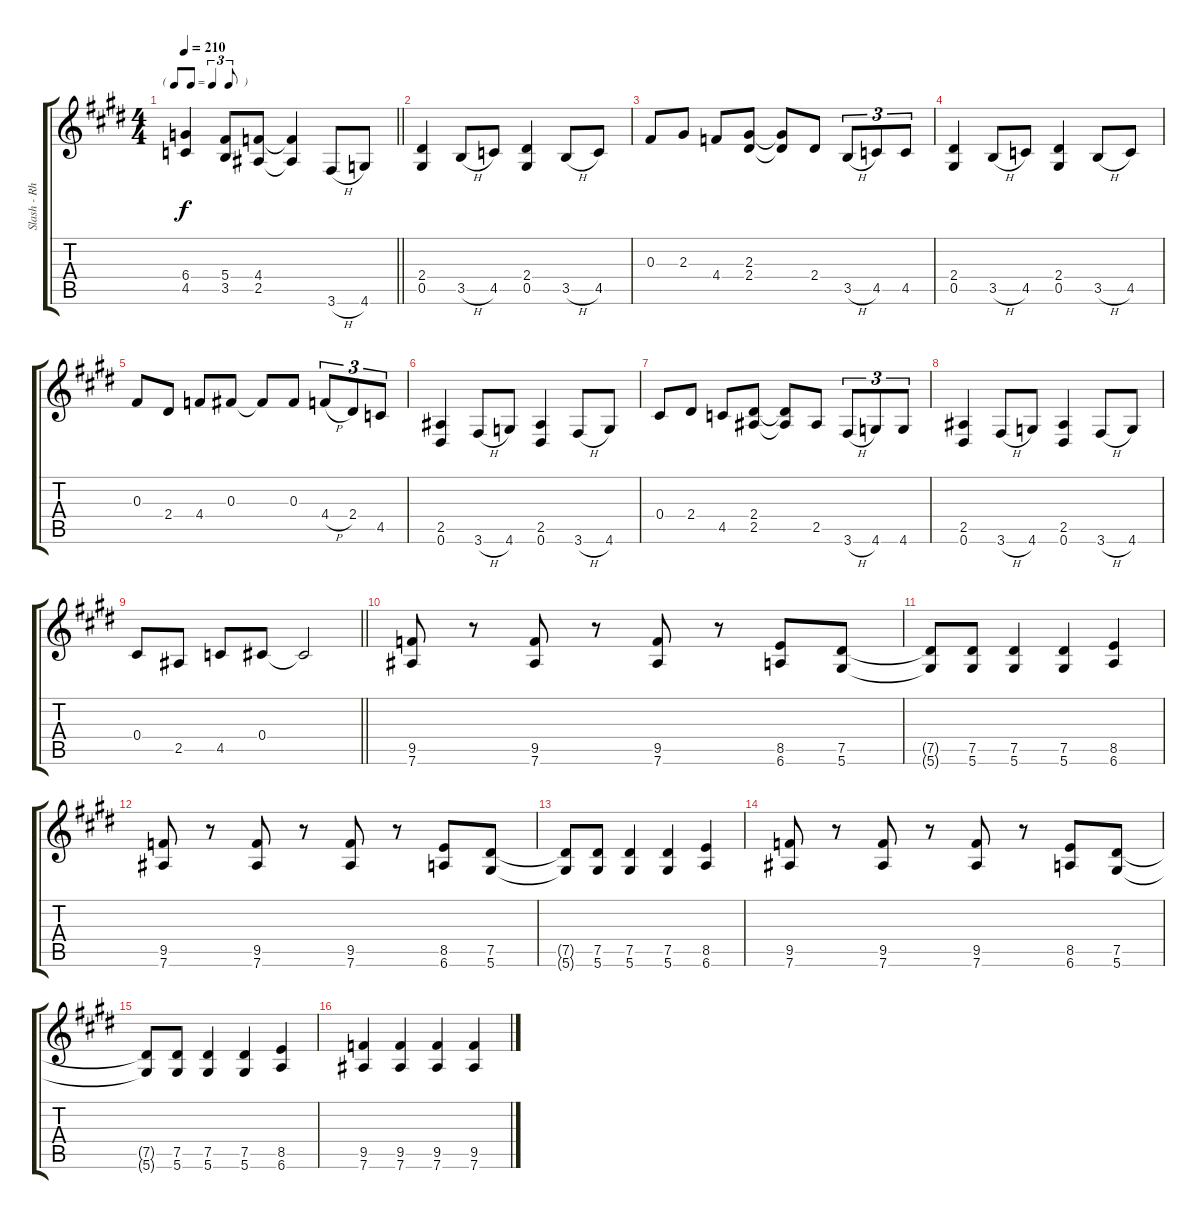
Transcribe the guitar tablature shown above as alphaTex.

\track ("Slash - Rhytm Guitar" "Slash - Rh") {instrument distortionguitar}
\staff {score tabs}
\tuning (Eb4 Bb3 Gb3 Db3 Ab2 Eb2) {hide}
\ts (4 4)
\tf triplet8th
\tempo 210
\clef g2
\barLineRight lightlight
\ks e
(6.4 4.5).4{dy f} (5.4 3.5).8 (4.4 2.5).8 (4.4{t} 2.5{t}).4 3.6{h}.8 4.6.8 |
(2.4 0.5).4 3.5{h}.8 4.5.8 (2.4 0.5).4 3.5{h}.8 4.5.8 |
0.3.8 2.3.8 4.4.8 (2.3 2.4).8 (2.3{t} 2.4{t}).8 2.4.8 3.5{h}.8{tu (3 2)} 4.5.8{tu (3 2)} 4.5.8{tu (3 2)} |
(2.4 0.5).4 3.5{h}.8 4.5.8 (2.4 0.5).4 3.5{h}.8 4.5.8 |
0.3.8 2.4.8 4.4.8 0.3.8 0.3{t}.8 0.3.8 4.4{h}.8{tu (3 2)} 2.4.8{tu (3 2)} 4.5.8{tu (3 2)} |
(2.5 0.6).4 3.6{h}.8 4.6.8 (2.5 0.6).4 3.6{h}.8 4.6.8 |
0.4.8 2.4.8 4.5.8 (2.4 2.5).8 (2.4{t} 2.5{t}).8 2.5.8 3.6{h}.8{tu (3 2)} 4.6.8{tu (3 2)} 4.6.8{tu (3 2)} |
(2.5 0.6).4 3.6{h}.8 4.6.8 (2.5 0.6).4 3.6{h}.8 4.6.8 |
\barLineRight lightlight
0.4.8 2.5.8 4.5.8 0.4.8 0.4{t}.2 |
(9.5 7.6).8 r.8 (9.5 7.6).8 r.8 (9.5 7.6).8 r.8 (8.5 6.6).8 (7.5 5.6).8 |
(7.5{t} 5.6{t}).8 (7.5 5.6).8 (7.5 5.6).4 (7.5 5.6).4 (8.5 6.6).4 |
(9.5 7.6).8 r.8 (9.5 7.6).8 r.8 (9.5 7.6).8 r.8 (8.5 6.6).8 (7.5 5.6).8 |
(7.5{t} 5.6{t}).8 (7.5 5.6).8 (7.5 5.6).4 (7.5 5.6).4 (8.5 6.6).4 |
(9.5 7.6).8 r.8 (9.5 7.6).8 r.8 (9.5 7.6).8 r.8 (8.5 6.6).8 (7.5 5.6).8 |
(7.5{t} 5.6{t}).8 (7.5 5.6).8 (7.5 5.6).4 (7.5 5.6).4 (8.5 6.6).4 |
(9.5 7.6).4 (9.5 7.6).4 (9.5 7.6).4 (9.5 7.6).4
